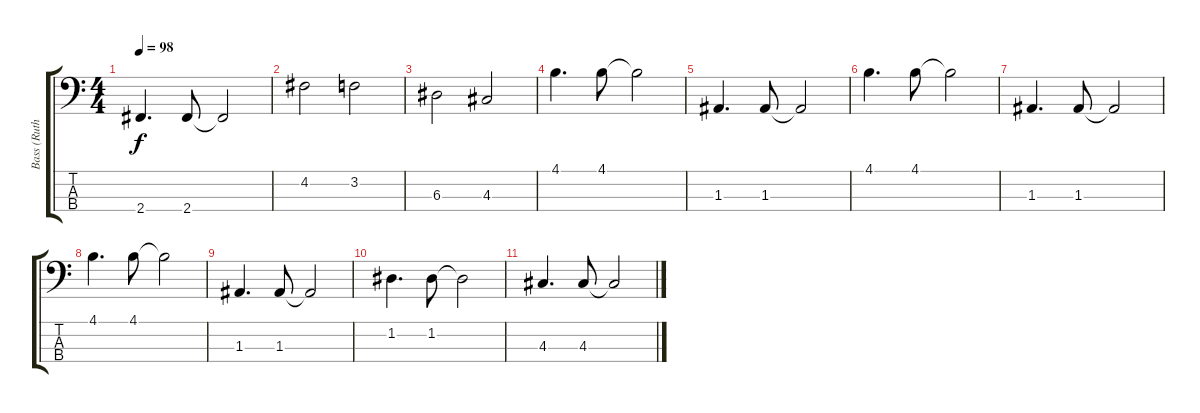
\track ("Bass (Rutherford)" "Bass (Ruth") {instrument electricbassfinger}
\staff {score tabs}
\tuning (G2 D2 A1 E1) {hide}
\ts (4 4)
\tempo 98
\clef f4
\ks c
2.4.4{d dy f} 2.4.8 2.4{t}.2 |
4.2.2 3.2.2 |
6.3.2{volume 4} 4.3.2 |
4.1.4{d} 4.1.8 4.1{t}.2 |
1.3.4{d} 1.3.8 1.3{t}.2 |
4.1.4{d volume 1} 4.1.8 4.1{t}.2 |
1.3.4{d} 1.3.8 1.3{t}.2 |
4.1.4{d} 4.1.8 4.1{t}.2 |
1.3.4{d} 1.3.8 1.3{t}.2 |
1.2.4{d} 1.2.8 1.2{t}.2 |
4.3.4{d} 4.3.8 4.3{t}.2
